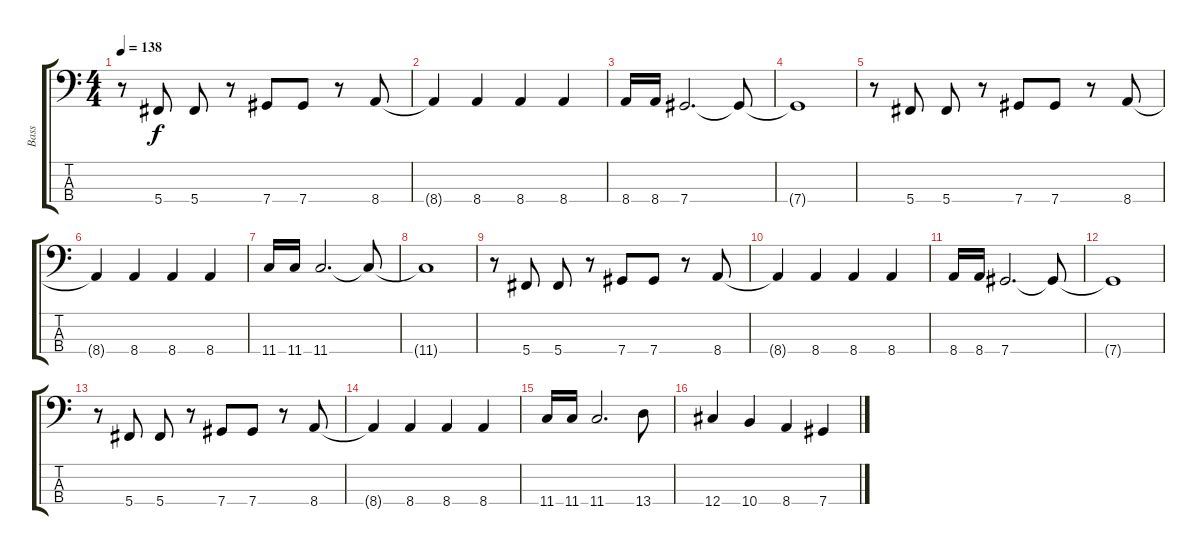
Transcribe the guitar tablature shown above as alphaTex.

\track ("Bass" "Bass") {instrument electricbasspick}
\staff {score tabs}
\tuning (Gb2 Db2 Ab1 Db1) {hide}
\ts (4 4)
\tempo 138
\clef f4
\ks c
r.8{dy f} 5.4.8 5.4.8 r.8 7.4.8 7.4.8 r.8 8.4.8 |
8.4{t}.4 8.4.4 8.4.4 8.4.4 |
8.4.16 8.4.16 7.4.2{d} 7.4{t}.8 |
7.4{t}.1 |
r.8 5.4.8 5.4.8 r.8 7.4.8 7.4.8 r.8 8.4.8 |
8.4{t}.4 8.4.4 8.4.4 8.4.4 |
11.4.16 11.4.16 11.4.2{d} 11.4{t}.8 |
11.4{t}.1 |
r.8 5.4.8 5.4.8 r.8 7.4.8 7.4.8 r.8 8.4.8 |
8.4{t}.4 8.4.4 8.4.4 8.4.4 |
8.4.16 8.4.16 7.4.2{d} 7.4{t}.8 |
7.4{t}.1 |
r.8 5.4.8 5.4.8 r.8 7.4.8 7.4.8 r.8 8.4.8 |
8.4{t}.4 8.4.4 8.4.4 8.4.4 |
11.4.16 11.4.16 11.4.2{d} 13.4.8 |
12.4.4 10.4.4 8.4.4 7.4.4
